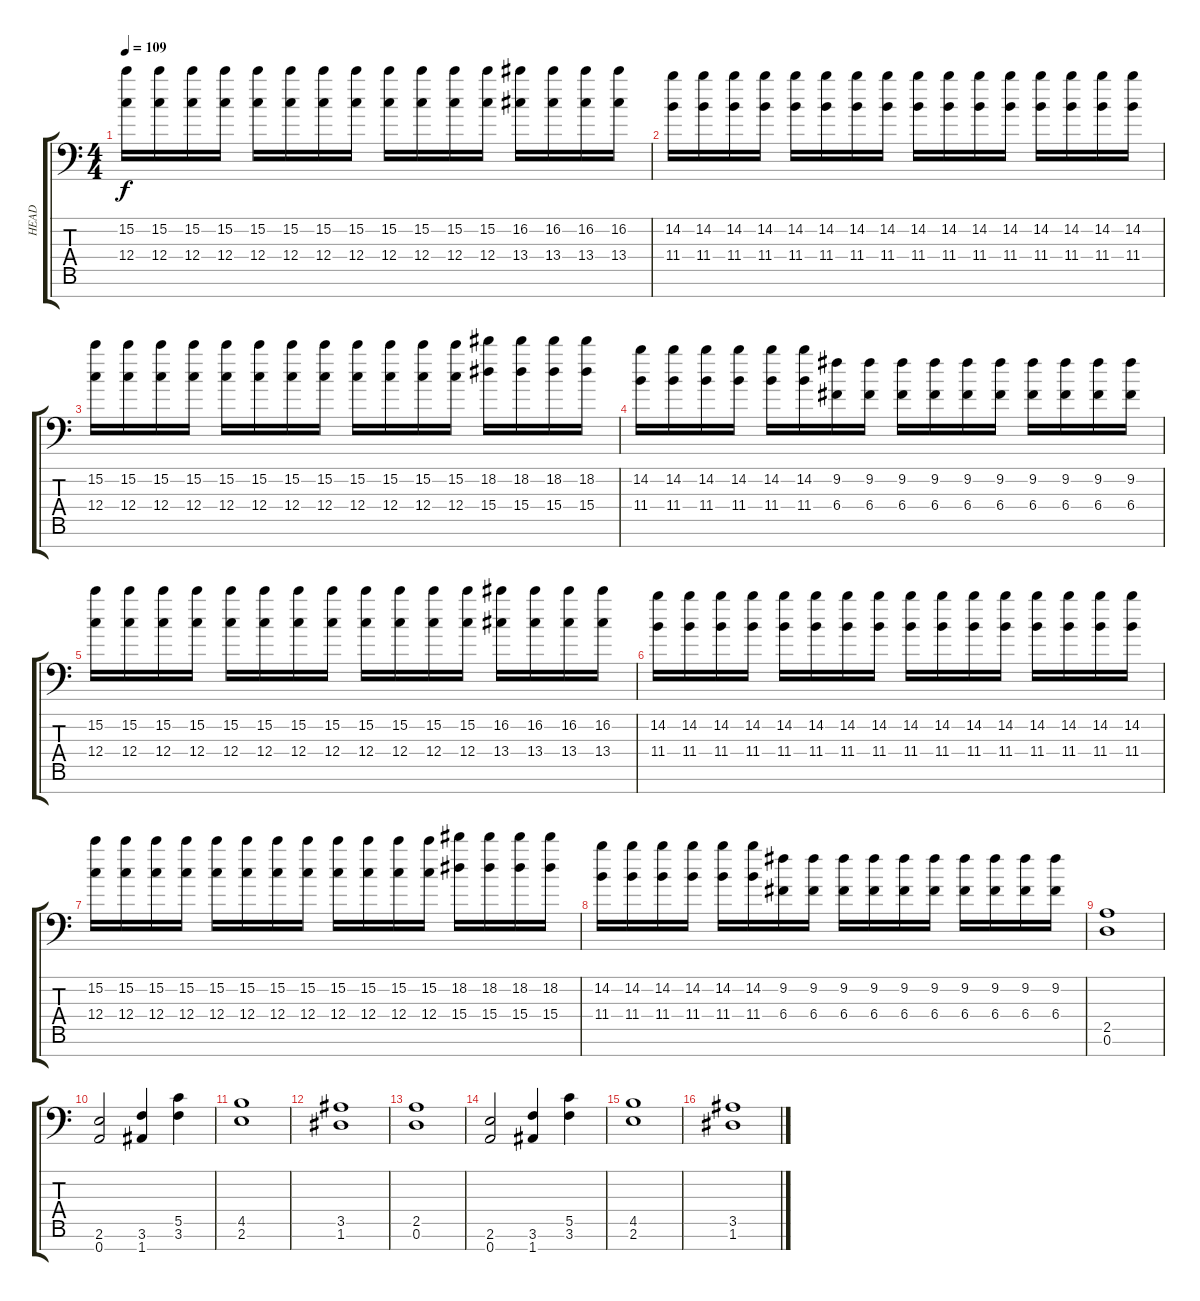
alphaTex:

\track ("HEAD" "HEAD") {instrument distortionguitar}
\staff {score tabs}
\tuning (D4 A3 F3 C3 G2 D2 A1) {hide}
\ts (4 4)
\tempo 109
\clef f4
\ks c
(15.2 12.4).16{dy f} (15.2 12.4).16 (15.2 12.4).16 (15.2 12.4).16 (15.2 12.4).16 (15.2 12.4).16 (15.2 12.4).16 (15.2 12.4).16 (15.2 12.4).16 (15.2 12.4).16 (15.2 12.4).16 (15.2 12.4).16 (16.2 13.4).16 (16.2 13.4).16 (16.2 13.4).16 (16.2 13.4).16 |
(14.2 11.4).16 (14.2 11.4).16 (14.2 11.4).16 (14.2 11.4).16 (14.2 11.4).16 (14.2 11.4).16 (14.2 11.4).16 (14.2 11.4).16 (14.2 11.4).16 (14.2 11.4).16 (14.2 11.4).16 (14.2 11.4).16 (14.2 11.4).16 (14.2 11.4).16 (14.2 11.4).16 (14.2 11.4).16 |
(15.2 12.4).16 (15.2 12.4).16 (15.2 12.4).16 (15.2 12.4).16 (15.2 12.4).16 (15.2 12.4).16 (15.2 12.4).16 (15.2 12.4).16 (15.2 12.4).16 (15.2 12.4).16 (15.2 12.4).16 (15.2 12.4).16 (18.2 15.4).16 (18.2 15.4).16 (18.2 15.4).16 (18.2 15.4).16 |
(14.2 11.4).16 (14.2 11.4).16 (14.2 11.4).16 (14.2 11.4).16 (14.2 11.4).16 (14.2 11.4).16 (9.2 6.4).16 (9.2 6.4).16 (9.2 6.4).16 (9.2 6.4).16 (9.2 6.4).16 (9.2 6.4).16 (9.2 6.4).16 (9.2 6.4).16 (9.2 6.4).16 (9.2 6.4).16 |
(15.2 12.4).16 (15.2 12.4).16 (15.2 12.4).16 (15.2 12.4).16 (15.2 12.4).16 (15.2 12.4).16 (15.2 12.4).16 (15.2 12.4).16 (15.2 12.4).16 (15.2 12.4).16 (15.2 12.4).16 (15.2 12.4).16 (16.2 13.4).16 (16.2 13.4).16 (16.2 13.4).16 (16.2 13.4).16 |
(14.2 11.4).16 (14.2 11.4).16 (14.2 11.4).16 (14.2 11.4).16 (14.2 11.4).16 (14.2 11.4).16 (14.2 11.4).16 (14.2 11.4).16 (14.2 11.4).16 (14.2 11.4).16 (14.2 11.4).16 (14.2 11.4).16 (14.2 11.4).16 (14.2 11.4).16 (14.2 11.4).16 (14.2 11.4).16 |
(15.2 12.4).16 (15.2 12.4).16 (15.2 12.4).16 (15.2 12.4).16 (15.2 12.4).16 (15.2 12.4).16 (15.2 12.4).16 (15.2 12.4).16 (15.2 12.4).16 (15.2 12.4).16 (15.2 12.4).16 (15.2 12.4).16 (18.2 15.4).16 (18.2 15.4).16 (18.2 15.4).16 (18.2 15.4).16 |
(14.2 11.4).16 (14.2 11.4).16 (14.2 11.4).16 (14.2 11.4).16 (14.2 11.4).16 (14.2 11.4).16 (9.2 6.4).16 (9.2 6.4).16 (9.2 6.4).16 (9.2 6.4).16 (9.2 6.4).16 (9.2 6.4).16 (9.2 6.4).16 (9.2 6.4).16 (9.2 6.4).16 (9.2 6.4).16 |
(2.5 0.6).1 |
(2.6 0.7).2 (3.6 1.7).4 (5.5 3.6).4 |
(4.5 2.6).1 |
(3.5 1.6).1 |
(2.5 0.6).1 |
(2.6 0.7).2 (3.6 1.7).4 (5.5 3.6).4 |
(4.5 2.6).1 |
(3.5 1.6).1
